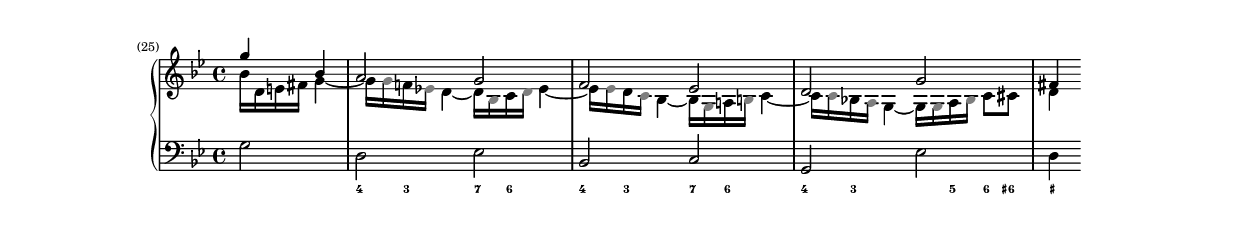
\version "2.18.2"
\include "../template-inline.ly"

rightHandMusic = \relative c'' {
	%{r2%}
	\partial 2
	<<
		\new Voice {
			\voiceOne
			g'4 b,
			a2 g
			f es
			d g
			fis4
		}
		\new Voice {
			\voiceTwo
			b16 d, e fis g4~
			g16 \override NoteHead.color = #grey g \override NoteHead.color = #black f! \override NoteHead.color = #grey es! \override NoteHead.color = #black d4~ d16 \override NoteHead.color = #grey b \override NoteHead.color = #black c \override NoteHead.color = #grey d \override NoteHead.color = #black es4~
			es16 \override NoteHead.color = #grey es \override NoteHead.color = #black d \override NoteHead.color = #grey c \override NoteHead.color = #black b4~ b16 \override NoteHead.color = #grey g \override NoteHead.color = #black a! \override NoteHead.color = #grey h \override NoteHead.color = #black c4~
			c16 \override NoteHead.color = #grey c \override NoteHead.color = #black b! \override NoteHead.color = #grey a \override NoteHead.color = #black g4~ g16 \override NoteHead.color = #grey g \override NoteHead.color = #black a \override NoteHead.color = #grey b \override NoteHead.color = #black c8 cis
			d4
		}
	>>
}

leftHandMusic = <<
	\new Voice {
		\relative c' {
			\set Score.barNumberVisibility = #all-bar-numbers-visible
			\set Score.currentBarNumber = #25
			%{r2%}
			\partial 2
			g2
			d es
			b c
			g es'2
			d4
		}
	}
	\new FiguredBass {
		\figuremode {
			< _ >2
			< 4 >8 < 3 > < _ >4 < 7 >8 < 6 > < _ >4
			< 4 >8 < 3 > < _ >4 < 7 >8 < 6 > < _ >4
			< 4 >8 < 3 > < _ >4. < 5 >8 < 6 >8 < 6+ >
			< _+ >4
		}
	}
>>

\score {
	\new PianoStaff <<
		\new Staff = "Rechte Hand"  <<
			\key g \minor
			\rightHandMusic
		>>
		\new Staff = "Linke Hand" <<
			\key g \minor
			\clef "bass"
			\leftHandMusic
		>>
	>>
}
